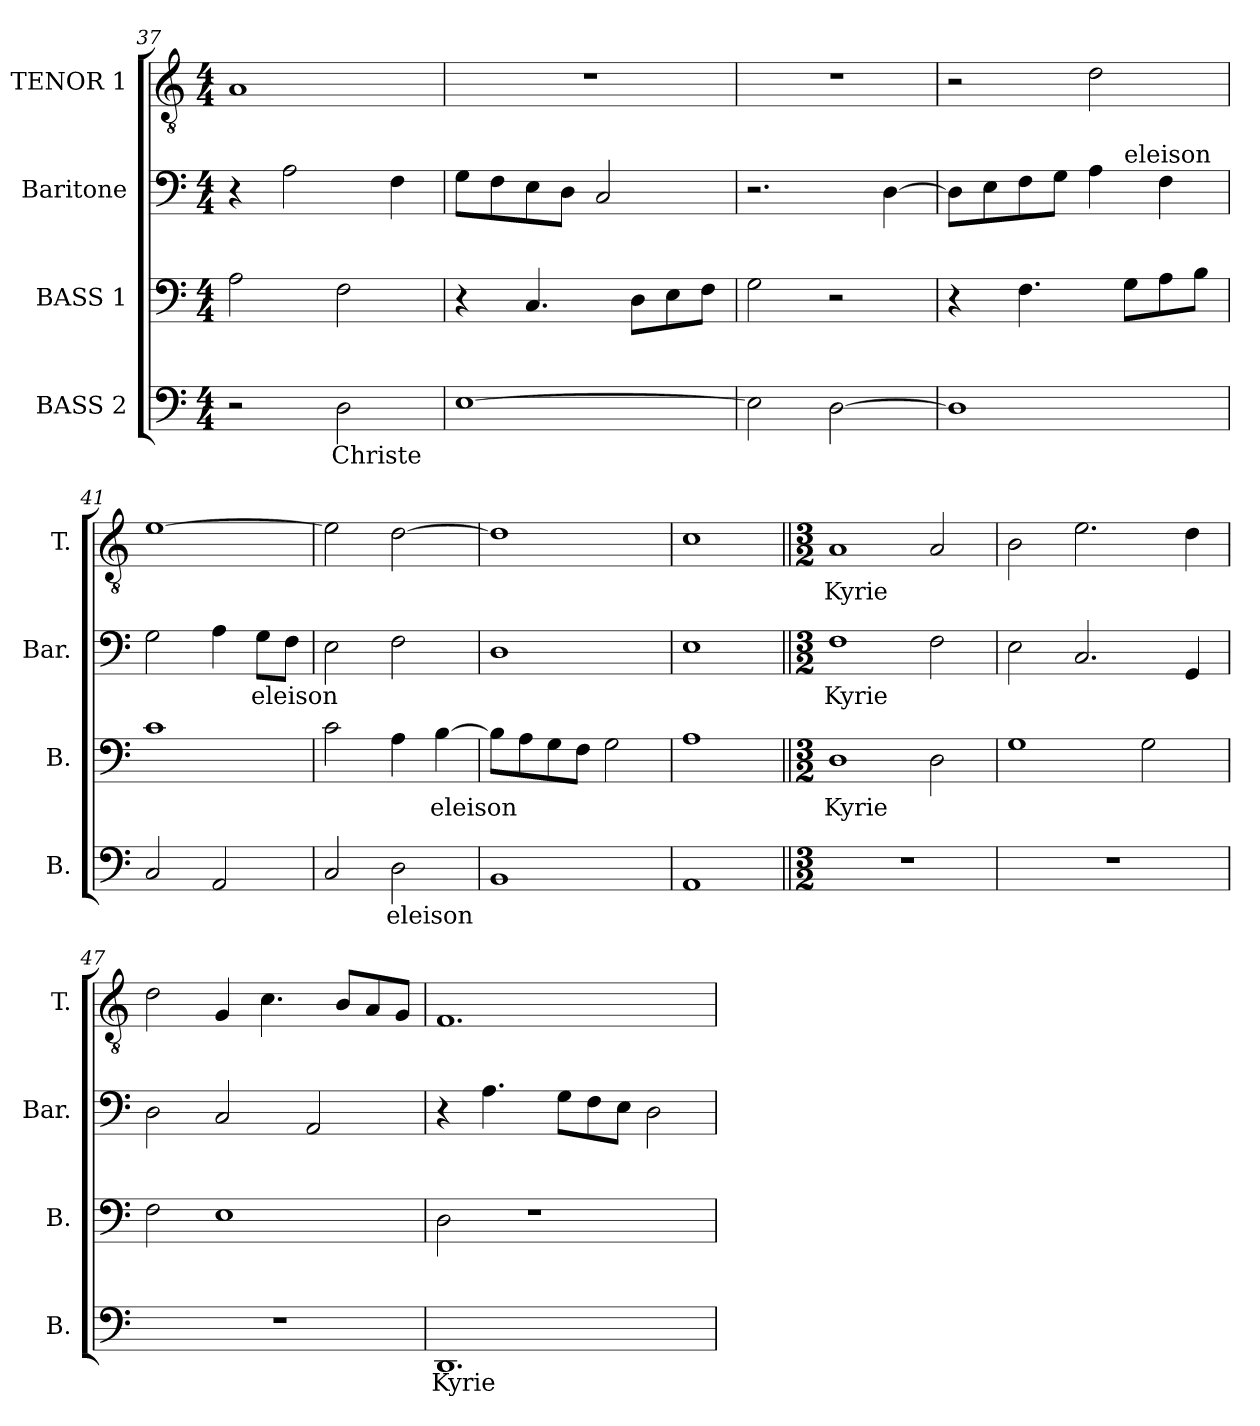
**kern	**text	**kern	**text	**kern	**text	**kern	**text
*part4	*part4	*part3	*part3	*part2	*part2	*part1	*part1
*staff4	*staff4	*staff3	*staff3	*staff2	*staff2	*staff1	*staff1
*I"BASS 2	*	*I"BASS 1	*	*I"Baritone	*	*I"TENOR 1	*
*I'B.	*	*I'B.	*	*I'Bar.	*	*I'T.	*
*clefF4	*	*clefF4	*	*clefF4	*	*clefGv2	*
*	*	*	*	*	*	*ITrd7c12	*
*k[]	*	*k[]	*	*k[]	*	*k[]	*
*C:	*	*C:	*	*C:	*	*C:	*
*M4/4	*	*M4/4	*	*M4/4	*	*M4/4	*
=37	=37	=37	=37	=37	=37	=37	=37
2r	.	2Ai\	.	4r	.	1AAi	.
.	.	.	.	2Ai\	.	.	.
!	!LO:LY:b:color=#000000	!	!	!	!	!	!
2Di\	Christe	2Fi\	.	.	.	.	.
.	.	.	.	4Fi\	.	.	.
!!LO:LB:g=z
=38	=38	=38	=38	=38	=38	=38	=38
[1Ei	.	4r	.	8Gi\L	.	1r	.
.	.	.	.	8Fi\	.	.	.
.	.	4.Ci/	.	8Ei\	.	.	.
.	.	.	.	8Di\J	.	.	.
.	.	.	.	2Ci/	.	.	.
.	.	8Di\L	.	.	.	.	.
.	.	8Ei\	.	.	.	.	.
.	.	8Fi\J	.	.	.	.	.
=39	=39	=39	=39	=39	=39	=39	=39
2Ei\]	.	2Gi\	.	2.r	.	1r	.
[2Di\	.	2r	.	.	.	.	.
.	.	.	.	[4Di\	.	.	.
=40	=40	=40	=40	=40	=40	=40	=40
*	*	*	*	*^	*	*	*
1Di]	.	4r	.	8Di\L]	2ryy	.	2r	.
.	.	.	.	8Ei\	.	.	.	.
.	.	4.Fi\	.	8Fi\	.	.	.	.
.	.	.	.	8Gi\J	.	.	.	.
.	.	.	.	4Ai\	8ryy	.	2Di\	.
!	!	!	!	!	!LO:TX:a:t=eleison	!	!	!
.	.	8Gi\L	.	.	4.ryy	.	.	.
.	.	8Ai\	.	4Fi\	.	.	.	.
.	.	8Bi\J	.	.	.	.	.	.
*	*	*	*	*v	*v	*	*	*
!!LO:PB:g=z
=41	=41	=41	=41	=41	=41	=41	=41
2Ci/	.	1ci	.	2Gi\	.	[1Ei	.
2AAi/	.	.	.	4Ai\	.	.	.
!	!	!	!	!	!LO:LY:b:color=#000000	!	!
.	.	.	.	8Gi\L	eleison	.	.
.	.	.	.	8Fi\J	.	.	.
=42	=42	=42	=42	=42	=42	=42	=42
2Ci/	.	2ci\	.	2Ei\	.	2Ei\]	.
!	!LO:LY:b:color=#000000	!	!	!	!	!	!
2Di\	eleison	4Ai\	.	2Fi\	.	[2Di\	.
!	!	!	!LO:LY:b:color=#000000	!	!	!	!
.	.	[4Bi\	eleison	.	.	.	.
=43	=43	=43	=43	=43	=43	=43	=43
1BBi	.	8Bi\L]	.	1Di	.	1Di]	.
.	.	8Ai\	.	.	.	.	.
.	.	8Gi\	.	.	.	.	.
.	.	8Fi\J	.	.	.	.	.
.	.	2Gi\	.	.	.	.	.
=44	=44	=44	=44	=44	=44	=44	=44
1AAi	.	1Ai	.	1Ei	.	1Ci	.
!!LO:LB:g=z
=45||	=45||	=45||	=45||	=45||	=45||	=45||	=45||
*M3/2	*	*M3/2	*	*M3/2	*	*M3/2	*
!LO:N:vis=1	!	!	!	!	!	!	!
!	!	!	!LO:LY:b:color=#000000	!	!	!	!
!	!	!	!	!	!LO:LY:b:color=#000000	!	!
!	!	!	!	!	!	!	!LO:LY:b:color=#000000
1.r	.	1Di	Kyrie	1Fi	Kyrie	1AAi	Kyrie
.	.	2Di\	.	2Fi\	.	2AAi/	.
=46	=46	=46	=46	=46	=46	=46	=46
!LO:N:vis=1	!	!	!	!	!	!	!
1.r	.	1Gi	.	2Ei\	.	2BBi\	.
.	.	.	.	2.Ci/	.	2.Ei\	.
.	.	2Gi\	.	.	.	.	.
.	.	.	.	4GGi/	.	4Di\	.
=47	=47	=47	=47	=47	=47	=47	=47
!LO:N:vis=1	!	!	!	!	!	!	!
1.r	.	2Fi\	.	2Di\	.	2Di\	.
.	.	1Ei	.	2Ci/	.	4GGi/	.
.	.	.	.	.	.	4.Ci\	.
.	.	.	.	2AAi/	.	.	.
.	.	.	.	.	.	8BBi/L	.
.	.	.	.	.	.	8AAi/	.
.	.	.	.	.	.	8GGi/J	.
=48	=48	=48	=48	=48	=48	=48	=48
!	!LO:LY:b:color=#000000	!	!	!	!	!	!
1.DDi	Kyrie	2Di\	.	4r	.	1.FFi	.
.	.	.	.	4.Ai\	.	.	.
.	.	1r	.	.	.	.	.
.	.	.	.	8Gi\L	.	.	.
.	.	.	.	8Fi\	.	.	.
.	.	.	.	8Ei\J	.	.	.
.	.	.	.	2Di\	.	.	.
=	=	=	=	=	=	=	=
*-	*-	*-	*-	*-	*-	*-	*-
